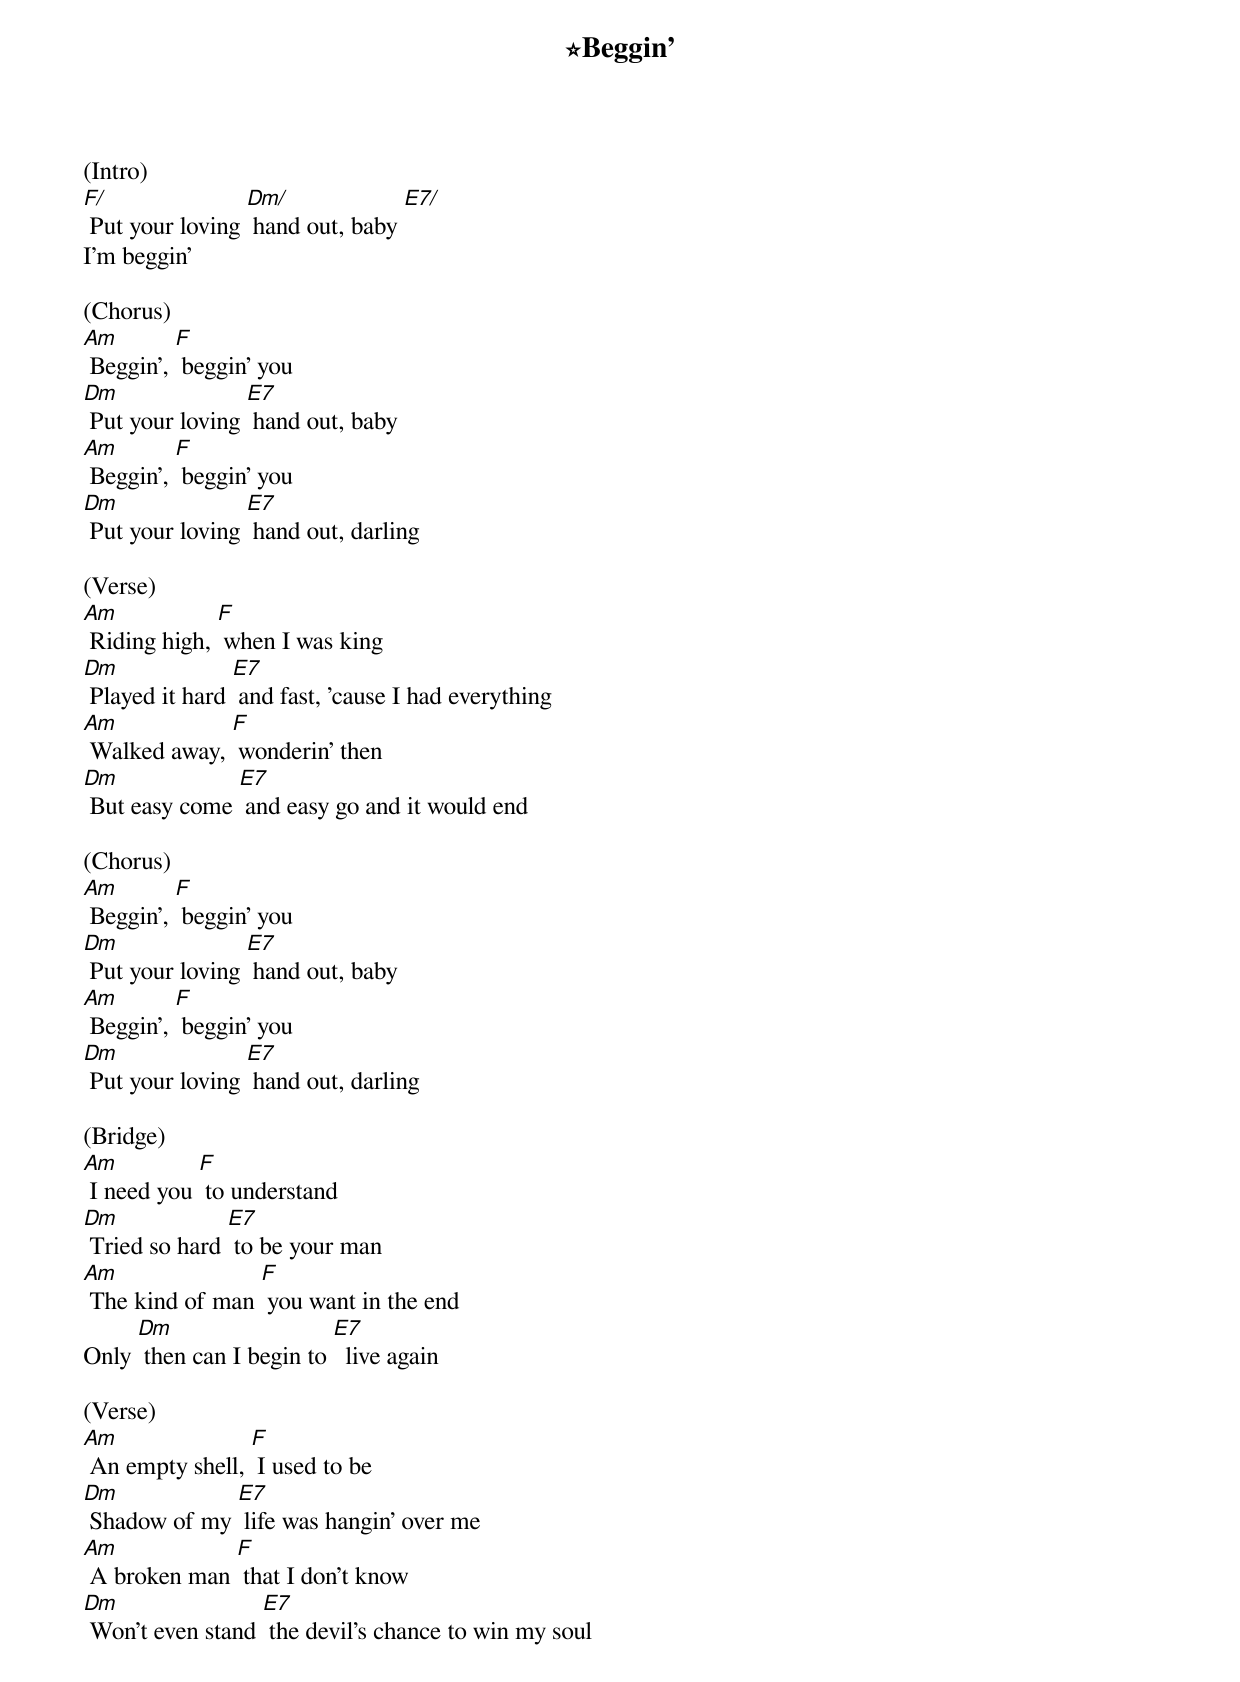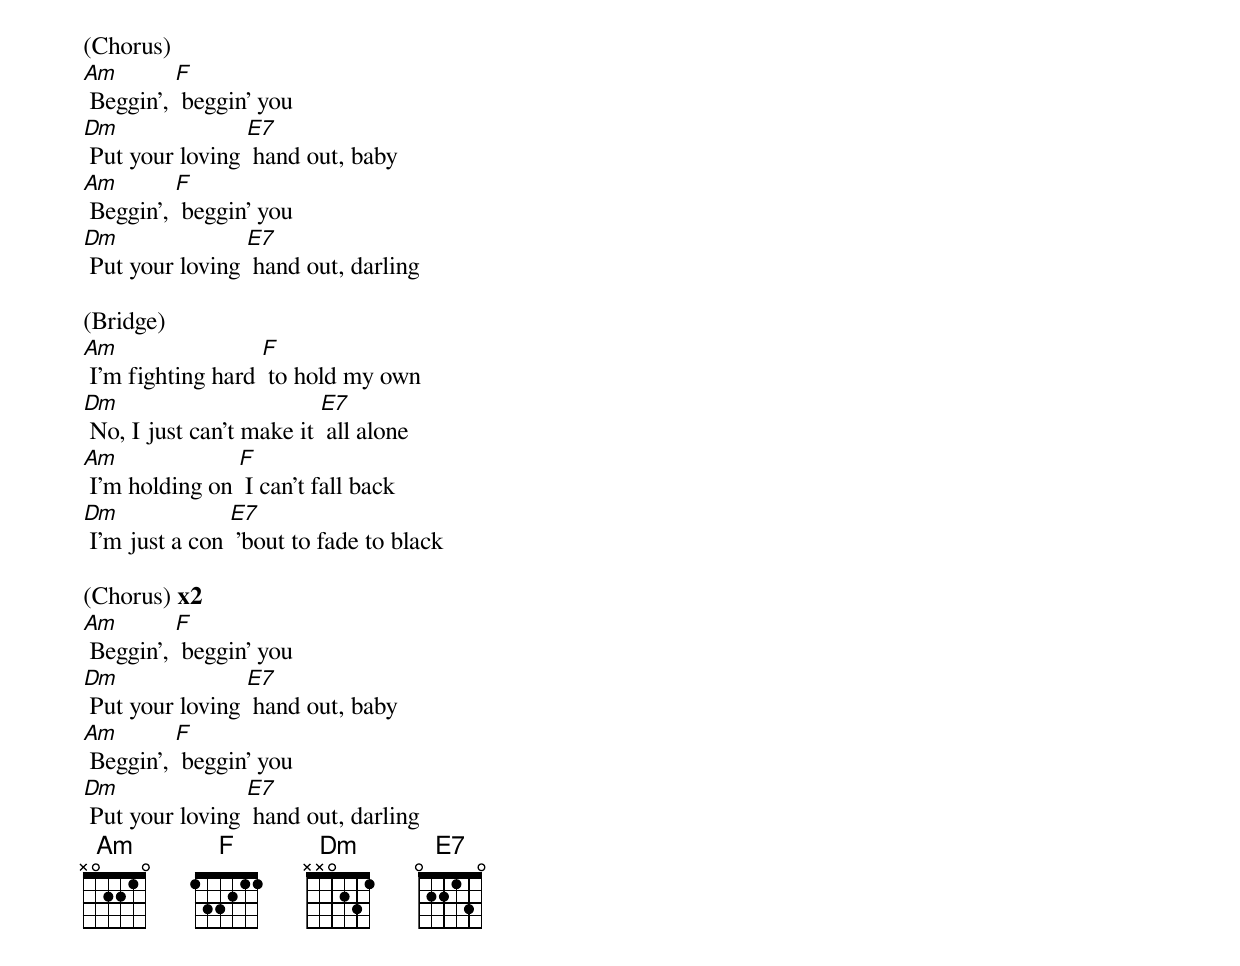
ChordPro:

{t:⭐Beggin’}
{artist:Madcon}
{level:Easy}
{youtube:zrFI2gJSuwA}
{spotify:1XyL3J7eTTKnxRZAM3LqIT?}
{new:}

(Intro)
[F/] Put your loving [Dm/] hand out, baby [E7/]
I'm beggin'

(Chorus)
[Am] Beggin', [F] beggin' you
[Dm] Put your loving [E7] hand out, baby
[Am] Beggin', [F] beggin' you
[Dm] Put your loving [E7] hand out, darling

(Verse)
[Am] Riding high, [F] when I was king
[Dm] Played it hard [E7] and fast, 'cause I had everything
[Am] Walked away, [F] wonderin' then
[Dm] But easy come [E7] and easy go and it would end

(Chorus)
[Am] Beggin', [F] beggin' you
[Dm] Put your loving [E7] hand out, baby
[Am] Beggin', [F] beggin' you
[Dm] Put your loving [E7] hand out, darling

(Bridge)
[Am] I need you [F] to understand
[Dm] Tried so hard [E7] to be your man
[Am] The kind of man [F] you want in the end
Only [Dm] then can I begin to [E7]  live again

(Verse)
[Am] An empty shell, [F] I used to be
[Dm] Shadow of my [E7] life was hangin' over me
[Am] A broken man [F] that I don't know
[Dm] Won't even stand [E7] the devil's chance to win my soul

(Chorus)
[Am] Beggin', [F] beggin' you
[Dm] Put your loving [E7] hand out, baby
[Am] Beggin', [F] beggin' you
[Dm] Put your loving [E7] hand out, darling

(Bridge)
[Am] I'm fighting hard [F] to hold my own
[Dm] No, I just can't make it [E7] all alone
[Am] I'm holding on [F] I can't fall back
[Dm] I'm just a con [E7] 'bout to fade to black

(Chorus)<b> x2</b>
[Am] Beggin', [F] beggin' you
[Dm] Put your loving [E7] hand out, baby
[Am] Beggin', [F] beggin' you
[Dm] Put your loving [E7] hand out, darling
